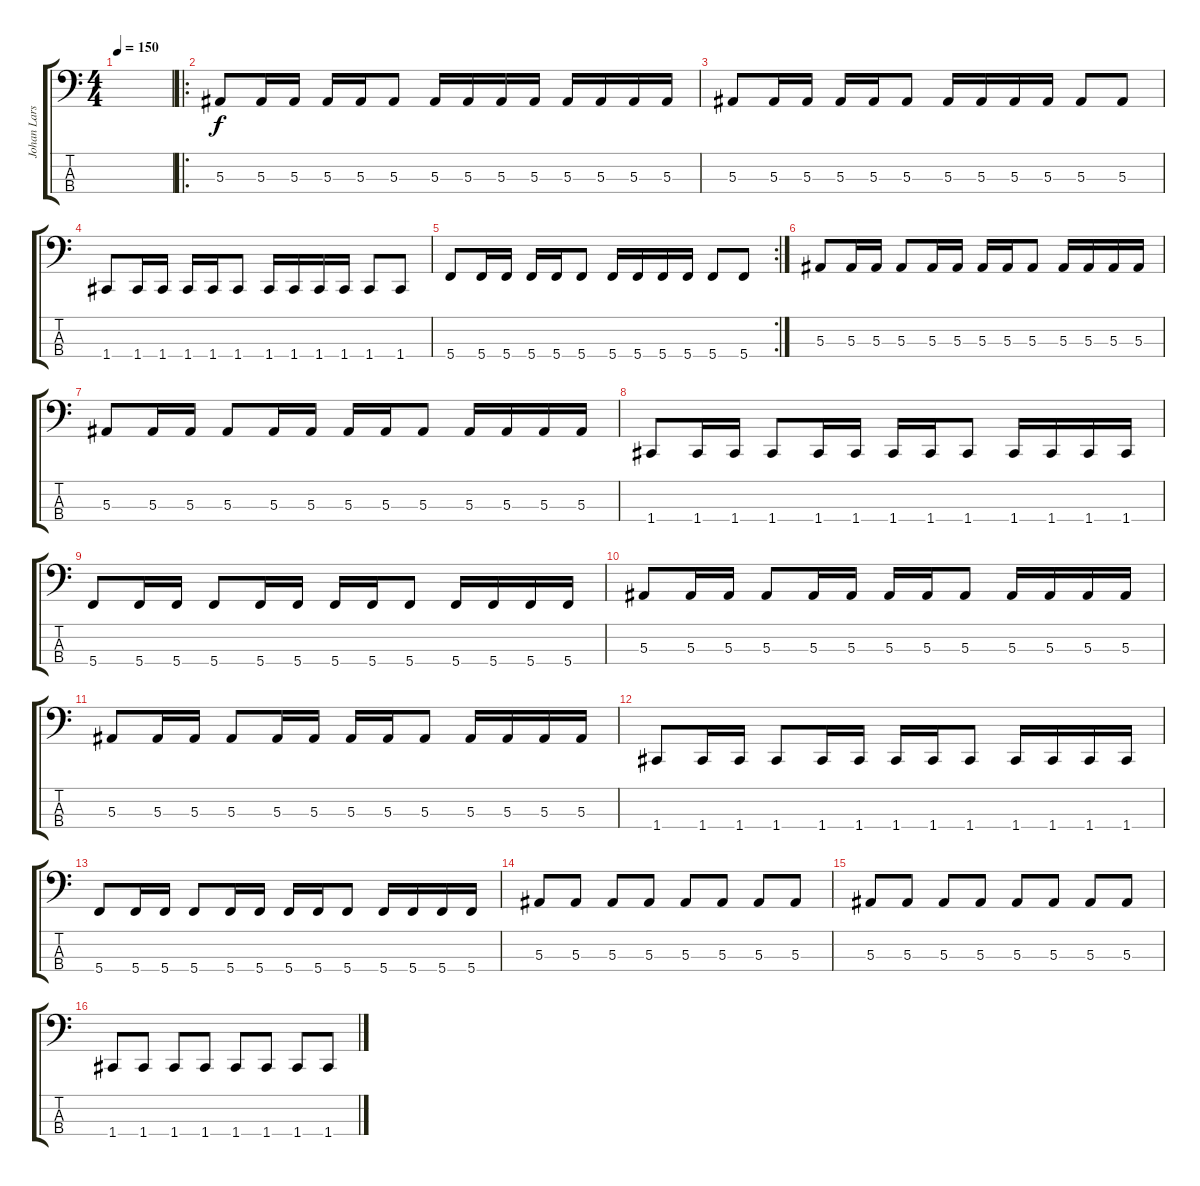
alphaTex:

\track ("Johan Larsson" "Johan Lars") {instrument electricbassfinger}
\staff {score tabs}
\tuning (Eb2 Bb1 F1 C1) {hide}
\ts (4 4)
\tempo 150
\clef f4
\ks c
|
\ro
5.3.8 5.3.16 5.3.16 5.3.16 5.3.16 5.3.8 5.3.16 5.3.16 5.3.16 5.3.16 5.3.16 5.3.16 5.3.16 5.3.16 |
5.3.8 5.3.16 5.3.16 5.3.16 5.3.16 5.3.8 5.3.16 5.3.16 5.3.16 5.3.16 5.3.8 5.3.8 |
1.4.8 1.4.16 1.4.16 1.4.16 1.4.16 1.4.8 1.4.16 1.4.16 1.4.16 1.4.16 1.4.8 1.4.8 |
\rc 2
5.4.8 5.4.16 5.4.16 5.4.16 5.4.16 5.4.8 5.4.16 5.4.16 5.4.16 5.4.16 5.4.8 5.4.8 |
5.3.8 5.3.16 5.3.16 5.3.8 5.3.16 5.3.16 5.3.16 5.3.16 5.3.8 5.3.16 5.3.16 5.3.16 5.3.16 |
5.3.8 5.3.16 5.3.16 5.3.8 5.3.16 5.3.16 5.3.16 5.3.16 5.3.8 5.3.16 5.3.16 5.3.16 5.3.16 |
1.4.8 1.4.16 1.4.16 1.4.8 1.4.16 1.4.16 1.4.16 1.4.16 1.4.8 1.4.16 1.4.16 1.4.16 1.4.16 |
5.4.8 5.4.16 5.4.16 5.4.8 5.4.16 5.4.16 5.4.16 5.4.16 5.4.8 5.4.16 5.4.16 5.4.16 5.4.16 |
5.3.8 5.3.16 5.3.16 5.3.8 5.3.16 5.3.16 5.3.16 5.3.16 5.3.8 5.3.16 5.3.16 5.3.16 5.3.16 |
5.3.8 5.3.16 5.3.16 5.3.8 5.3.16 5.3.16 5.3.16 5.3.16 5.3.8 5.3.16 5.3.16 5.3.16 5.3.16 |
1.4.8 1.4.16 1.4.16 1.4.8 1.4.16 1.4.16 1.4.16 1.4.16 1.4.8 1.4.16 1.4.16 1.4.16 1.4.16 |
5.4.8 5.4.16 5.4.16 5.4.8 5.4.16 5.4.16 5.4.16 5.4.16 5.4.8 5.4.16 5.4.16 5.4.16 5.4.16 |
5.3.8 5.3.8 5.3.8 5.3.8 5.3.8 5.3.8 5.3.8 5.3.8 |
5.3.8 5.3.8 5.3.8 5.3.8 5.3.8 5.3.8 5.3.8 5.3.8 |
1.4.8 1.4.8 1.4.8 1.4.8 1.4.8 1.4.8 1.4.8 1.4.8
